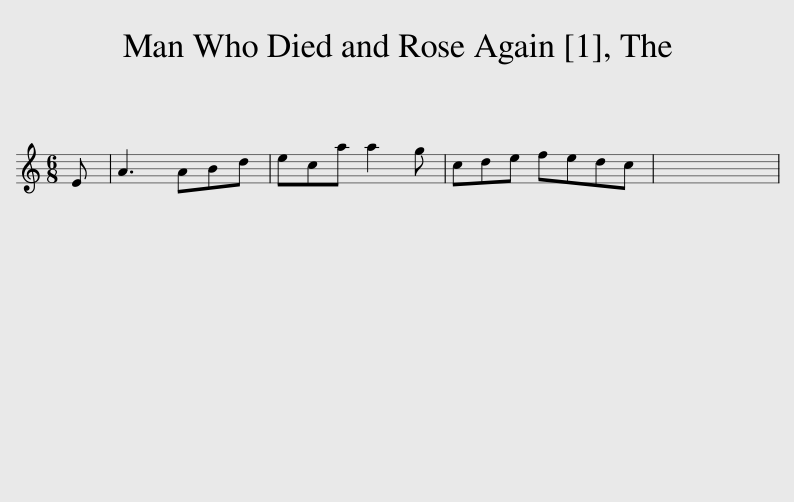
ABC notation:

X:1
L:1/8
M:6/8
I:linebreak $
K:C
V:1 treble
V:1
 E | A3 ABd | eca a2 g | cde fedc | x6 | %5
